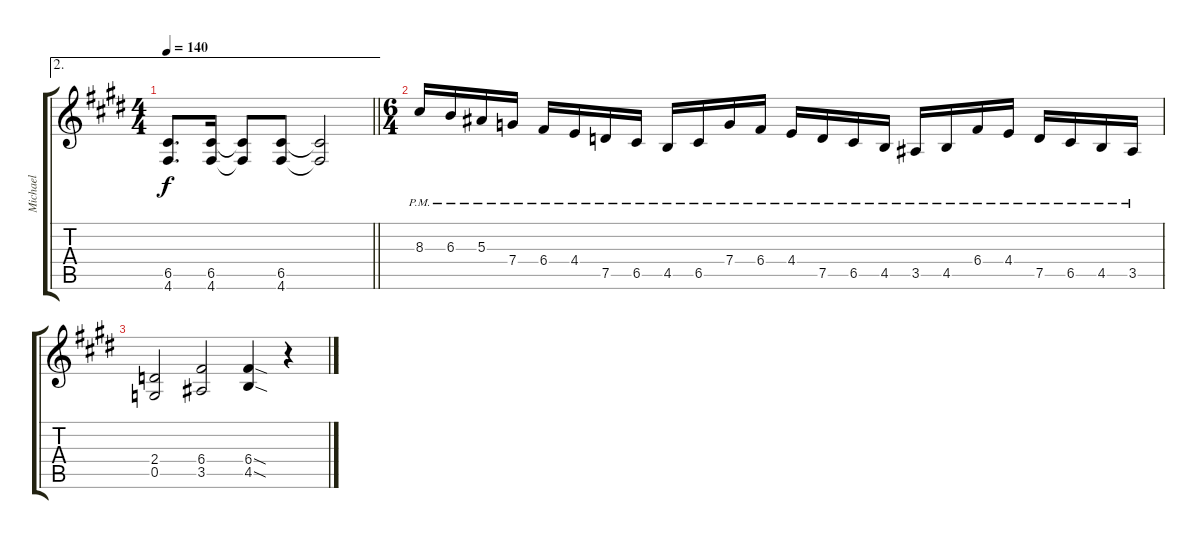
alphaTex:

\track ("Michael" "Michael") {instrument overdrivenguitar}
\staff {score tabs}
\tuning (D4 A3 F3 C3 G2 D2) {hide}
\ae 2
\ts (4 4)
\tempo 140
\clef g2
\barLineRight lightlight
\ks e
(6.5 4.6).8{d dy f} (6.5 4.6).16 (6.5{t} 4.6{t}).8 (6.5 4.6).8 (6.5{t} 4.6{t}).2 |
\ts (6 4)
8.3{pm}.16 6.3{pm}.16 5.3{pm}.16 7.4{pm}.16 6.4{pm}.16 4.4{pm}.16 7.5{pm}.16 6.5{pm}.16 4.5{pm}.16 6.5{pm}.16 7.4{pm}.16 6.4{pm}.16 4.4{pm}.16 7.5{pm}.16 6.5{pm}.16 4.5{pm}.16 3.5{pm}.16 4.5{pm}.16 6.4{pm}.16 4.4{pm}.16 7.5{pm}.16 6.5{pm}.16 4.5{pm}.16 3.5{pm}.16 |
(2.4 0.5).2 (6.4 3.5).2 (6.4{sod} 4.5{sod}).4 r.4
